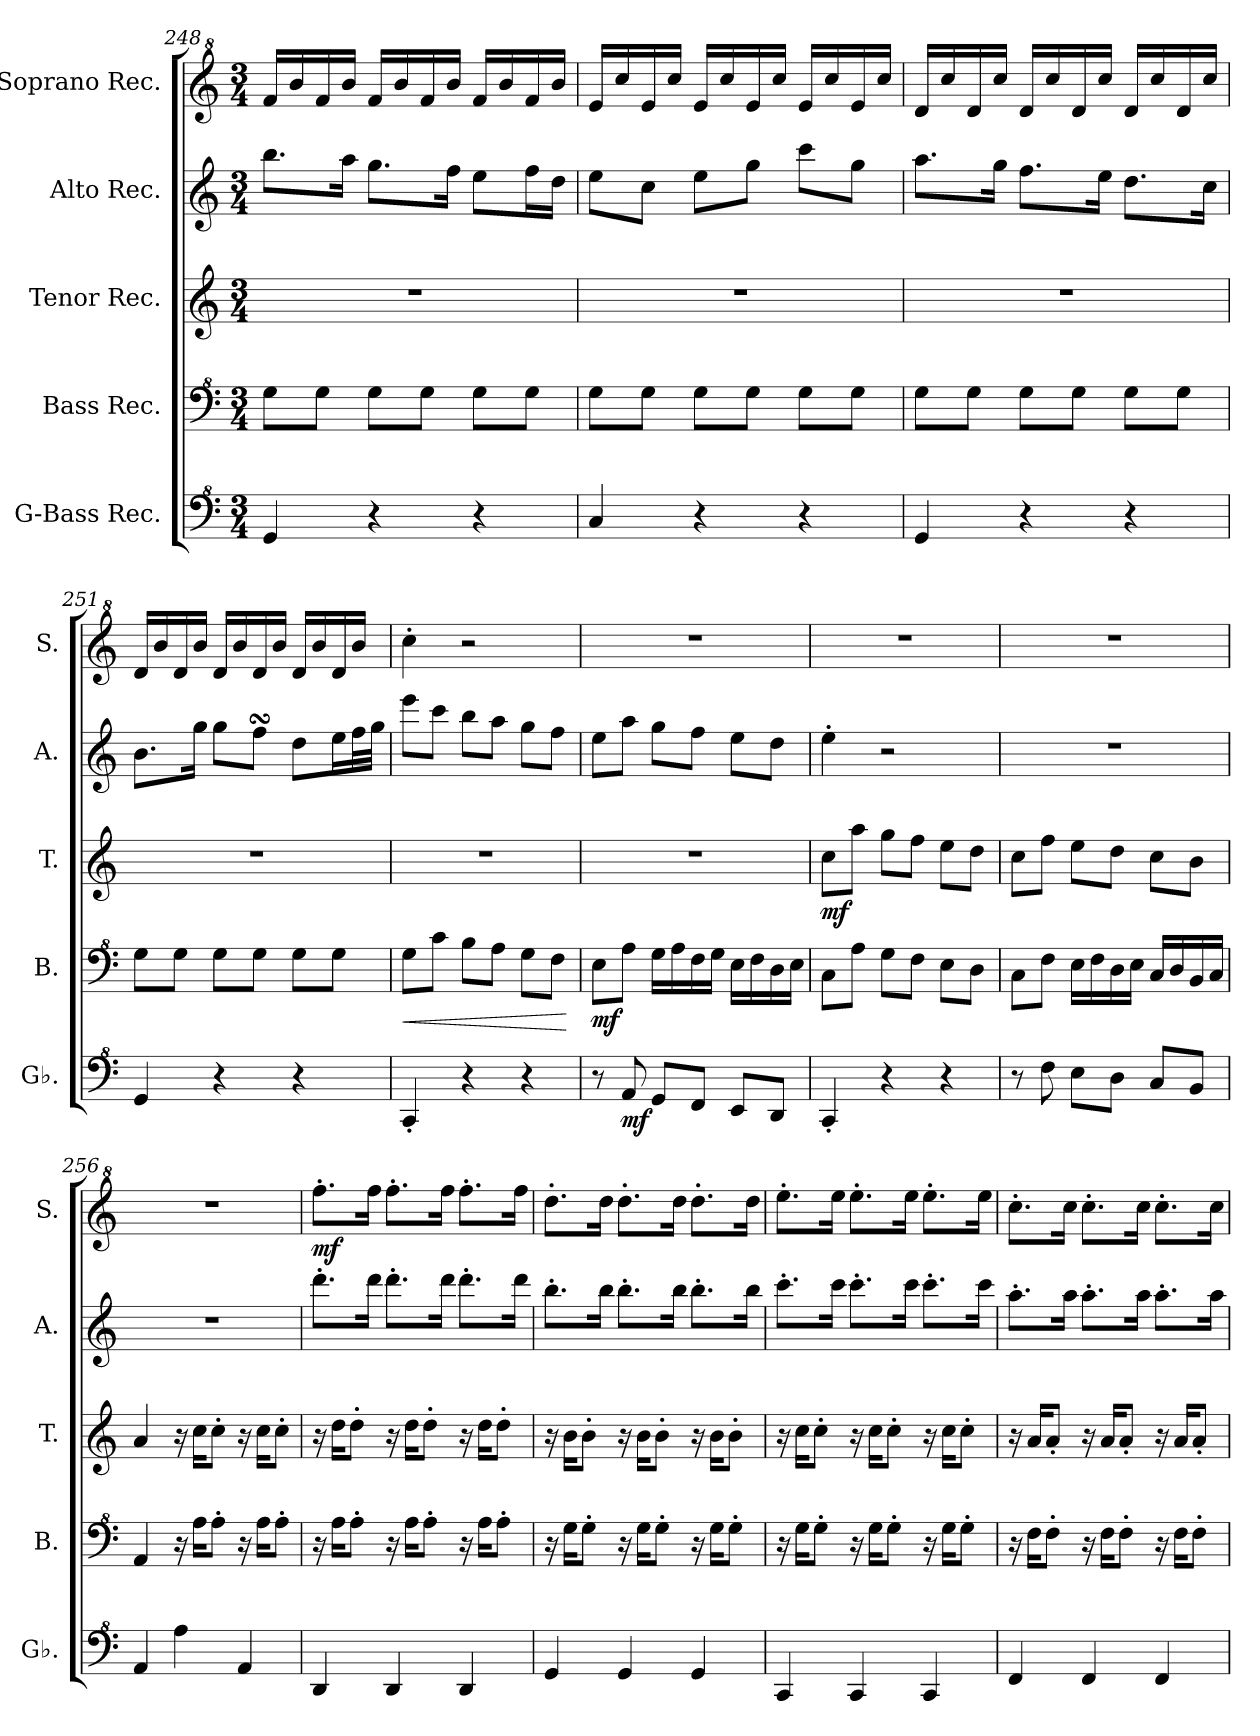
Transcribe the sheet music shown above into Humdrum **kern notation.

**kern	**dynam	**kern	**dynam	**kern	**dynam	**kern	**kern	**dynam
*part5	*part5	*part4	*part4	*part3	*part3	*part2	*part1	*part1
*staff5	*staff5	*staff4	*staff4	*staff3	*staff3	*staff2	*staff1	*staff1
*I"G-Bass Rec.	*	*I"Bass Rec.	*	*I"Tenor Rec.	*	*I"Alto Rec.	*I"Soprano Rec.	*
*I'Gb.	*	*I'B.	*	*I'T.	*	*I'A.	*I'S.	*
*clefF^4	*	*clefF^4	*	*clefG2	*	*clefG2	*clefG^2	*
*k[]	*	*k[]	*	*k[]	*	*k[]	*k[]	*
*M3/4	*	*M3/4	*	*M3/4	*	*M3/4	*M3/4	*
=248	=248	=248	=248	=248	=248	=248	=248	=248
4G/	.	8g\L	.	2.r	.	8.bb\L	16ff/LL	.
.	.	.	.	.	.	.	16bb/	.
.	.	8g\J	.	.	.	.	16ff/	.
.	.	.	.	.	.	16aa\Jk	16bb/JJ	.
4r	.	8g\L	.	.	.	8.gg\L	16ff/LL	.
.	.	.	.	.	.	.	16bb/	.
.	.	8g\J	.	.	.	.	16ff/	.
.	.	.	.	.	.	16ff\Jk	16bb/JJ	.
4r	.	8g\L	.	.	.	8ee\L	16ff/LL	.
.	.	.	.	.	.	.	16bb/	.
.	.	8g\J	.	.	.	16ff\L	16ff/	.
.	.	.	.	.	.	16dd\JJ	16bb/JJ	.
=249	=249	=249	=249	=249	=249	=249	=249	=249
4c/	.	8g\L	.	2.r	.	8ee\L	16ee/LL	.
.	.	.	.	.	.	.	16ccc/	.
.	.	8g\J	.	.	.	8cc\J	16ee/	.
.	.	.	.	.	.	.	16ccc/JJ	.
4r	.	8g\L	.	.	.	8ee\L	16ee/LL	.
.	.	.	.	.	.	.	16ccc/	.
.	.	8g\J	.	.	.	8gg\J	16ee/	.
.	.	.	.	.	.	.	16ccc/JJ	.
4r	.	8g\L	.	.	.	8ccc\L	16ee/LL	.
.	.	.	.	.	.	.	16ccc/	.
.	.	8g\J	.	.	.	8gg\J	16ee/	.
.	.	.	.	.	.	.	16ccc/JJ	.
=250	=250	=250	=250	=250	=250	=250	=250	=250
4G/	.	8g\L	.	2.r	.	8.aa\L	16dd/LL	.
.	.	.	.	.	.	.	16ccc/	.
.	.	8g\J	.	.	.	.	16dd/	.
.	.	.	.	.	.	16gg\Jk	16ccc/JJ	.
4r	.	8g\L	.	.	.	8.ff\L	16dd/LL	.
.	.	.	.	.	.	.	16ccc/	.
.	.	8g\J	.	.	.	.	16dd/	.
.	.	.	.	.	.	16ee\Jk	16ccc/JJ	.
4r	.	8g\L	.	.	.	8.dd\L	16dd/LL	.
.	.	.	.	.	.	.	16ccc/	.
.	.	8g\J	.	.	.	.	16dd/	.
.	.	.	.	.	.	16cc\Jk	16ccc/JJ	.
!!LO:LB:g=z
=251	=251	=251	=251	=251	=251	=251	=251	=251
4G/	.	8g\L	.	2.r	.	8.b\L	16dd/LL	.
.	.	.	.	.	.	.	16bb/	.
.	.	8g\J	.	.	.	.	16dd/	.
.	.	.	.	.	.	16gg\Jk	16bb/JJ	.
4r	.	8g\L	.	.	.	8gg\L	16dd/LL	.
.	.	.	.	.	.	.	16bb/	.
.	.	8g\J	.	.	.	8ffsSSs\J	16dd/	.
.	.	.	.	.	.	.	16bb/JJ	.
4r	.	8g\L	.	.	.	8dd\L	16dd/LL	.
.	.	.	.	.	.	.	16bb/	.
.	.	8g\J	.	.	.	16ee\L	16dd/	.
.	.	.	.	.	.	32ff\L	16bb/JJ	.
.	.	.	.	.	.	32gg\JJJ	.	.
=252	=252	=252	=252	=252	=252	=252	=252	=252
!	!	!	!LO:HP:b	!	!	!	!	!
4C'/	.	8g\L	<	2.r	.	8eee\L	4ccc'\	.
.	.	8cc\J	.	.	.	8ccc\J	.	.
4r	.	8b\L	.	.	.	8bb\L	2r	.
.	.	8a\J	.	.	.	8aa\J	.	.
4r	.	8g\L	.	.	.	8gg\L	.	.
.	.	8f\J	.	.	.	8ff\J	.	.
.	.	.	[	.	.	.	.	.
=253	=253	=253	=253	=253	=253	=253	=253	=253
!	!	!	!LO:DY:b	!	!	!	!	!
8r	.	8e\L	mf	2.r	.	8ee\L	2.r	.
!	!LO:DY:b	!	!	!	!	!	!	!
8A/	mf	8a\J	.	.	.	8aa\J	.	.
8G/L	.	16g\LL	.	.	.	8gg\L	.	.
.	.	16a\	.	.	.	.	.	.
8F/J	.	16f\	.	.	.	8ff\J	.	.
.	.	16g\JJ	.	.	.	.	.	.
8E/L	.	16e\LL	.	.	.	8ee\L	.	.
.	.	16f\	.	.	.	.	.	.
8D/J	.	16d\	.	.	.	8dd\J	.	.
.	.	16e\JJ	.	.	.	.	.	.
=254	=254	=254	=254	=254	=254	=254	=254	=254
!	!	!	!	!	!LO:DY:b	!	!	!
4C'/	.	8c\L	.	8cc\L	mf	4ee'\	2.r	.
.	.	8a\J	.	8aa\J	.	.	.	.
4r	.	8g\L	.	8gg\L	.	2r	.	.
.	.	8f\J	.	8ff\J	.	.	.	.
4r	.	8e\L	.	8ee\L	.	.	.	.
.	.	8d\J	.	8dd\J	.	.	.	.
=255	=255	=255	=255	=255	=255	=255	=255	=255
8r	.	8c\L	.	8cc\L	.	2.r	2.r	.
8f\	.	8f\J	.	8ff\J	.	.	.	.
8e\L	.	16e\LL	.	8ee\L	.	.	.	.
.	.	16f\	.	.	.	.	.	.
8d\J	.	16d\	.	8dd\J	.	.	.	.
.	.	16e\JJ	.	.	.	.	.	.
8c/L	.	16c/LL	.	8cc\L	.	.	.	.
.	.	16d/	.	.	.	.	.	.
8B/J	.	16B/	.	8b\J	.	.	.	.
.	.	16c/JJ	.	.	.	.	.	.
=256	=256	=256	=256	=256	=256	=256	=256	=256
4A/	.	4A/	.	4a/	.	2.r	2.r	.
4a\	.	16r	.	16r	.	.	.	.
.	.	16a\KL	.	16cc\KL	.	.	.	.
.	.	8a'\J	.	8cc'\J	.	.	.	.
4A/	.	16r	.	16r	.	.	.	.
.	.	16a\KL	.	16cc\KL	.	.	.	.
.	.	8a'\J	.	8cc'\J	.	.	.	.
=257	=257	=257	=257	=257	=257	=257	=257	=257
!	!	!	!	!	!	!	!	!LO:DY:b
4D/	.	16r	.	16r	.	8.ddd'\L	8.fff'\L	mf
.	.	16a\KL	.	16dd\KL	.	.	.	.
.	.	8a'\J	.	8dd'\J	.	.	.	.
.	.	.	.	.	.	16ddd\Jk	16fff\Jk	.
4D/	.	16r	.	16r	.	8.ddd'\L	8.fff'\L	.
.	.	16a\KL	.	16dd\KL	.	.	.	.
.	.	8a'\J	.	8dd'\J	.	.	.	.
.	.	.	.	.	.	16ddd\Jk	16fff\Jk	.
4D/	.	16r	.	16r	.	8.ddd'\L	8.fff'\L	.
.	.	16a\KL	.	16dd\KL	.	.	.	.
.	.	8a'\J	.	8dd'\J	.	.	.	.
.	.	.	.	.	.	16ddd\Jk	16fff\Jk	.
!!LO:LB:g=z
=258	=258	=258	=258	=258	=258	=258	=258	=258
4G/	.	16r	.	16r	.	8.bb'\L	8.ddd'\L	.
.	.	16g\KL	.	16b\KL	.	.	.	.
.	.	8g'\J	.	8b'\J	.	.	.	.
.	.	.	.	.	.	16bb\Jk	16ddd\Jk	.
4G/	.	16r	.	16r	.	8.bb'\L	8.ddd'\L	.
.	.	16g\KL	.	16b\KL	.	.	.	.
.	.	8g'\J	.	8b'\J	.	.	.	.
.	.	.	.	.	.	16bb\Jk	16ddd\Jk	.
4G/	.	16r	.	16r	.	8.bb'\L	8.ddd'\L	.
.	.	16g\KL	.	16b\KL	.	.	.	.
.	.	8g'\J	.	8b'\J	.	.	.	.
.	.	.	.	.	.	16bb\Jk	16ddd\Jk	.
=259	=259	=259	=259	=259	=259	=259	=259	=259
4C/	.	16r	.	16r	.	8.ccc'\L	8.eee'\L	.
.	.	16g\KL	.	16cc\KL	.	.	.	.
.	.	8g'\J	.	8cc'\J	.	.	.	.
.	.	.	.	.	.	16ccc\Jk	16eee\Jk	.
4C/	.	16r	.	16r	.	8.ccc'\L	8.eee'\L	.
.	.	16g\KL	.	16cc\KL	.	.	.	.
.	.	8g'\J	.	8cc'\J	.	.	.	.
.	.	.	.	.	.	16ccc\Jk	16eee\Jk	.
4C/	.	16r	.	16r	.	8.ccc'\L	8.eee'\L	.
.	.	16g\KL	.	16cc\KL	.	.	.	.
.	.	8g'\J	.	8cc'\J	.	.	.	.
.	.	.	.	.	.	16ccc\Jk	16eee\Jk	.
=260	=260	=260	=260	=260	=260	=260	=260	=260
4F/	.	16r	.	16r	.	8.aa'\L	8.ccc'\L	.
.	.	16f\KL	.	16a/KL	.	.	.	.
.	.	8f'\J	.	8a'/J	.	.	.	.
.	.	.	.	.	.	16aa\Jk	16ccc\Jk	.
4F/	.	16r	.	16r	.	8.aa'\L	8.ccc'\L	.
.	.	16f\KL	.	16a/KL	.	.	.	.
.	.	8f'\J	.	8a'/J	.	.	.	.
.	.	.	.	.	.	16aa\Jk	16ccc\Jk	.
4F/	.	16r	.	16r	.	8.aa'\L	8.ccc'\L	.
.	.	16f\KL	.	16a/KL	.	.	.	.
.	.	8f'\J	.	8a'/J	.	.	.	.
.	.	.	.	.	.	16aa\Jk	16ccc\Jk	.
=	=	=	=	=	=	=	=	=
*-	*-	*-	*-	*-	*-	*-	*-	*-
